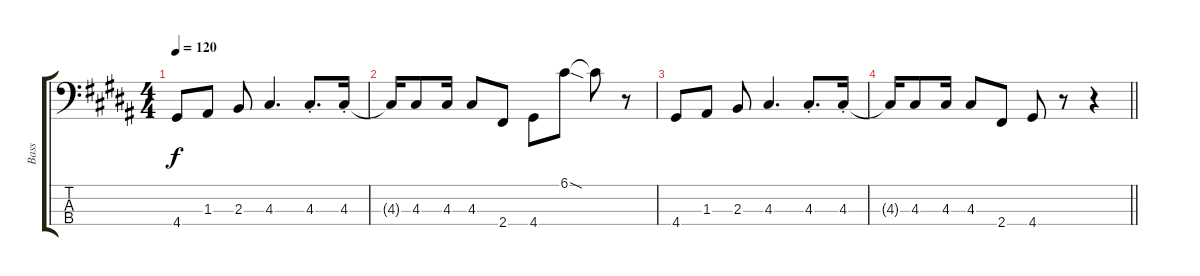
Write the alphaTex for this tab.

\track ("Bass" "Bass") {instrument electricbassfinger}
\staff {score tabs}
\tuning (G2 D2 A1 E1) {hide}
\ts (4 4)
\tempo 120
\clef f4
\ks g#minor
4.4.8{dy f} 1.3.8 2.3.8 4.3.4{d} 4.3{st}.8{d} 4.3{st}.16 |
4.3{t}.16 4.3.8 4.3.16 4.3.8 2.4.8 4.4.8 6.1{sod}.8 6.1{t}.8 r.8 |
4.4.8 1.3.8 2.3.8 4.3.4{d} 4.3{st}.8{d} 4.3{st}.16 |
\barLineRight lightlight
4.3{t}.16 4.3.8 4.3.16 4.3.8 2.4.8 4.4.8 r.8 r.4
